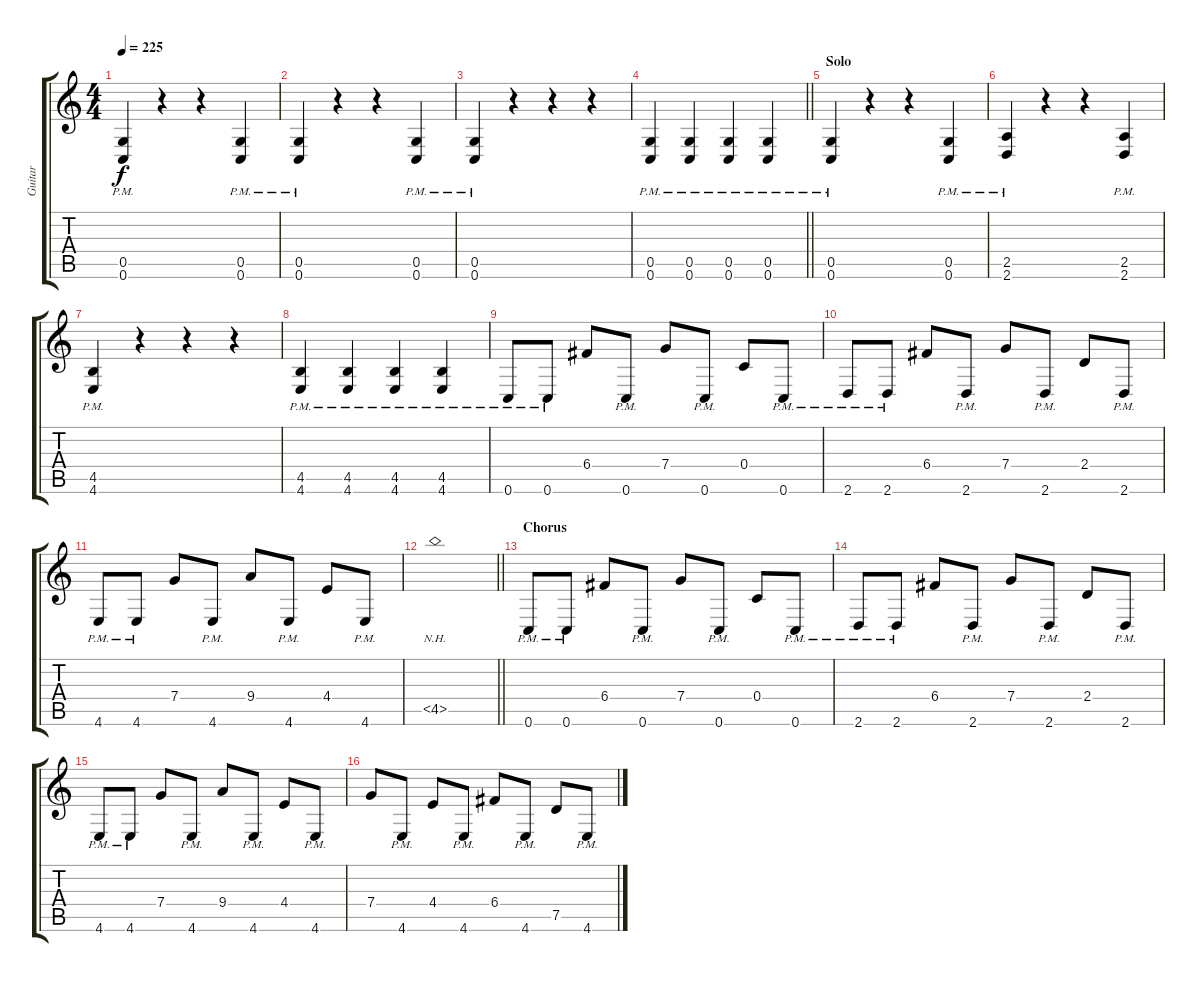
\track ("Guitar" "Guitar") {instrument distortionguitar}
\staff {score tabs}
\tuning (D4 A3 F3 C3 G2 C2) {hide}
\ts (4 4)
\tempo 225
\clef g2
\ks c
(0.5{pm} 0.6).4{dy f} r.4 r.4 (0.5{pm} 0.6{pm}).4 |
(0.5{pm} 0.6).4 r.4 r.4 (0.5{pm} 0.6{pm}).4 |
(0.5{pm} 0.6{pm}).4 r.4 r.4 r.4 |
\barLineRight lightlight
(0.5{pm} 0.6{pm}).4 (0.5{pm} 0.6{pm}).4 (0.5{pm} 0.6{pm}).4 (0.5{pm} 0.6{pm}).4 |
\section ("" "Solo")
(0.5{pm} 0.6).4 r.4 r.4 (0.5{pm} 0.6{pm}).4 |
(2.5{pm} 2.6).4 r.4 r.4 (2.5{pm} 2.6{pm}).4 |
(4.5{pm} 4.6{pm}).4 r.4 r.4 r.4 |
(4.5{pm} 4.6{pm}).4 (4.5{pm} 4.6{pm}).4 (4.5{pm} 4.6{pm}).4 (4.5{pm} 4.6{pm}).4 |
0.6{pm}.8 0.6{pm}.8 6.4.8 0.6{pm}.8 7.4.8 0.6{pm}.8 0.4.8 0.6{pm}.8 |
2.6{pm}.8 2.6{pm}.8 6.4.8 2.6{pm}.8 7.4.8 2.6{pm}.8 2.4.8 2.6{pm}.8 |
4.6{pm}.8 4.6{pm}.8 7.4.8 4.6{pm}.8 9.4.8 4.6{pm}.8 4.4.8 4.6{pm}.8 |
\barLineRight lightlight
4.5{nh}.1 |
\section ("" "Chorus")
0.6{pm}.8 0.6{pm}.8 6.4.8 0.6{pm}.8 7.4.8 0.6{pm}.8 0.4.8 0.6{pm}.8 |
2.6{pm}.8 2.6{pm}.8 6.4.8 2.6{pm}.8 7.4.8 2.6{pm}.8 2.4.8 2.6{pm}.8 |
4.6{pm}.8 4.6{pm}.8 7.4.8 4.6{pm}.8 9.4.8 4.6{pm}.8 4.4.8 4.6{pm}.8 |
7.4.8 4.6{pm}.8 4.4.8 4.6{pm}.8 6.4.8 4.6{pm}.8 7.5.8 4.6{pm}.8
